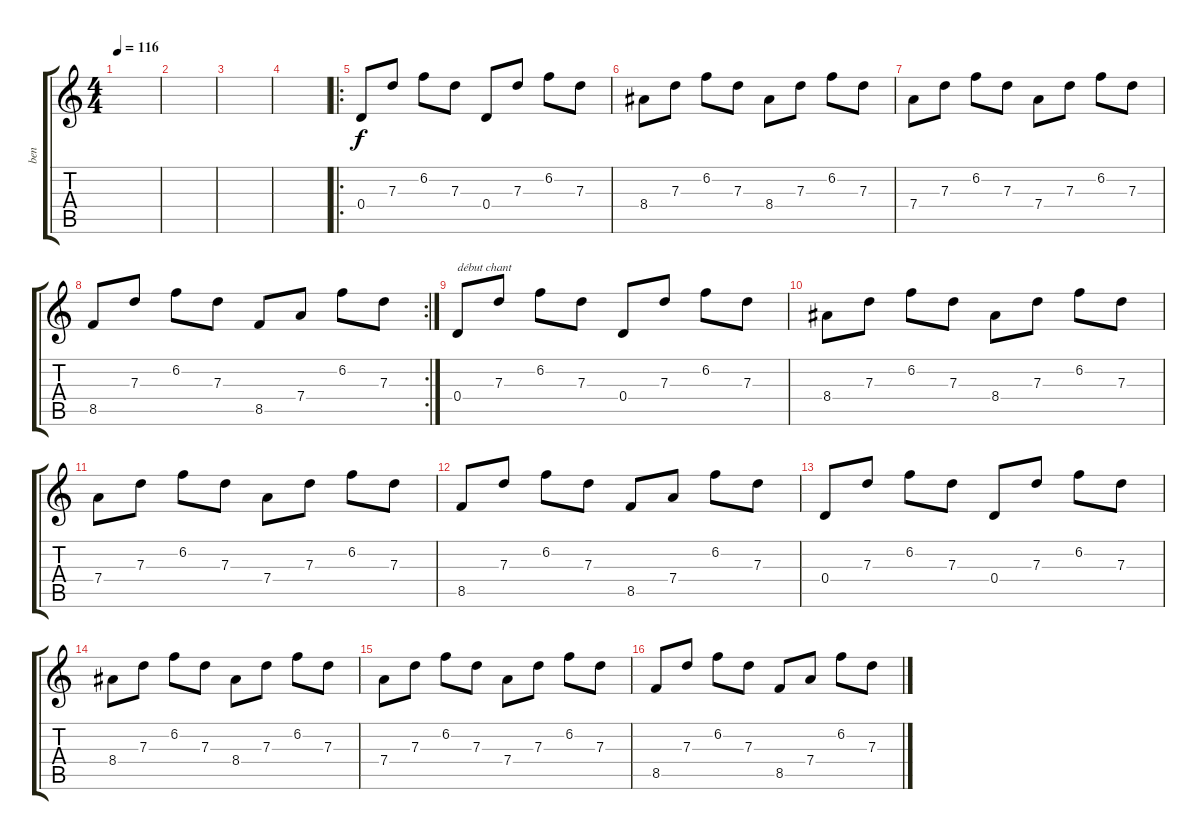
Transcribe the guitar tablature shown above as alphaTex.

\track ("ben " "ben ") {instrument distortionguitar}
\staff {score tabs}
\tuning (D4 B3 G3 D3 A2 E2) {hide}
\ts (4 4)
\tempo 116
\clef g2
\ks c
|
|
|
|
\ro
0.4.8{instrument acousticguitarnylon} 7.3.8 6.2.8 7.3.8 0.4.8 7.3.8 6.2.8 7.3.8 |
8.4.8 7.3.8 6.2.8 7.3.8 8.4.8 7.3.8 6.2.8 7.3.8 |
7.4.8 7.3.8 6.2.8 7.3.8 7.4.8 7.3.8 6.2.8 7.3.8 |
\rc 2
8.5.8 7.3.8 6.2.8 7.3.8 8.5.8 7.4.8 6.2.8 7.3.8 |
0.4.8{txt "début chant"} 7.3.8 6.2.8 7.3.8 0.4.8 7.3.8 6.2.8 7.3.8 |
8.4.8 7.3.8 6.2.8 7.3.8 8.4.8 7.3.8 6.2.8 7.3.8 |
7.4.8 7.3.8 6.2.8 7.3.8 7.4.8 7.3.8 6.2.8 7.3.8 |
8.5.8 7.3.8 6.2.8 7.3.8 8.5.8 7.4.8 6.2.8 7.3.8 |
0.4.8 7.3.8 6.2.8 7.3.8 0.4.8 7.3.8 6.2.8 7.3.8 |
8.4.8 7.3.8 6.2.8 7.3.8 8.4.8 7.3.8 6.2.8 7.3.8 |
7.4.8 7.3.8 6.2.8 7.3.8 7.4.8 7.3.8 6.2.8 7.3.8 |
8.5.8 7.3.8 6.2.8 7.3.8 8.5.8 7.4.8 6.2.8 7.3.8
